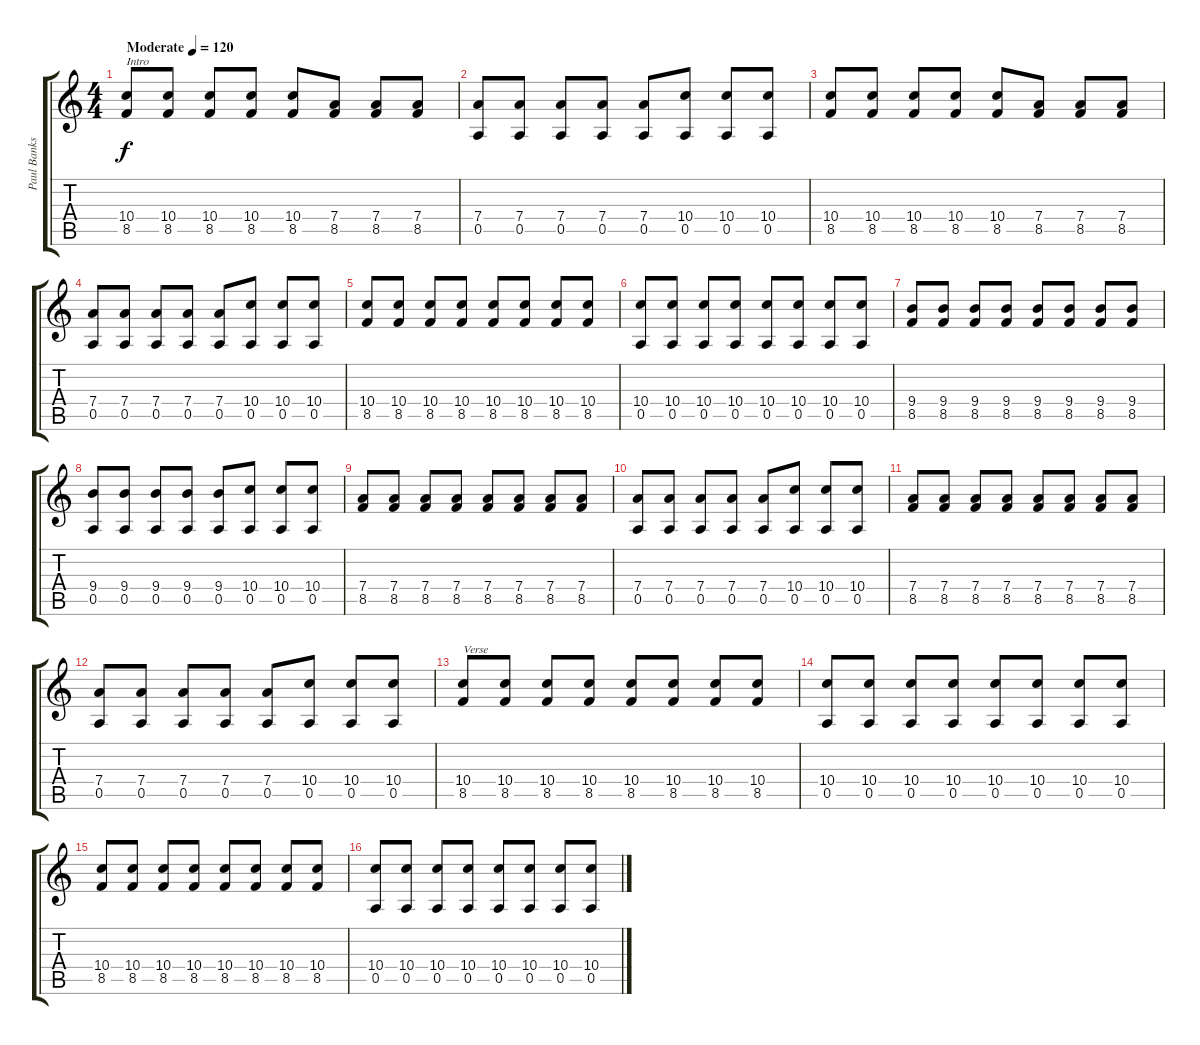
\track ("Paul Banks" "Paul Banks") {instrument overdrivenguitar}
\staff {score tabs}
\tuning (E4 B3 G3 D3 A2 E2) {hide}
\ts (4 4)
\tempo (120 "Moderate")
\clef g2
\ks c
(10.4 8.5).8{txt "Intro" dy f instrument overdrivenguitar} (10.4 8.5).8 (10.4 8.5).8 (10.4 8.5).8 (10.4 8.5).8 (7.4 8.5).8 (7.4 8.5).8 (7.4 8.5).8 |
(7.4 0.5).8 (7.4 0.5).8 (7.4 0.5).8 (7.4 0.5).8 (7.4 0.5).8 (10.4 0.5).8 (10.4 0.5).8 (10.4 0.5).8 |
(10.4 8.5).8 (10.4 8.5).8 (10.4 8.5).8 (10.4 8.5).8 (10.4 8.5).8 (7.4 8.5).8 (7.4 8.5).8 (7.4 8.5).8 |
(7.4 0.5).8 (7.4 0.5).8 (7.4 0.5).8 (7.4 0.5).8 (7.4 0.5).8 (10.4 0.5).8 (10.4 0.5).8 (10.4 0.5).8 |
(10.4 8.5).8 (10.4 8.5).8 (10.4 8.5).8 (10.4 8.5).8 (10.4 8.5).8 (10.4 8.5).8 (10.4 8.5).8 (10.4 8.5).8 |
(10.4 0.5).8 (10.4 0.5).8 (10.4 0.5).8 (10.4 0.5).8 (10.4 0.5).8 (10.4 0.5).8 (10.4 0.5).8 (10.4 0.5).8 |
(9.4 8.5).8 (9.4 8.5).8 (9.4 8.5).8 (9.4 8.5).8 (9.4 8.5).8 (9.4 8.5).8 (9.4 8.5).8 (9.4 8.5).8 |
(9.4 0.5).8 (9.4 0.5).8 (9.4 0.5).8 (9.4 0.5).8 (9.4 0.5).8 (10.4 0.5).8 (10.4 0.5).8 (10.4 0.5).8 |
(7.4 8.5).8 (7.4 8.5).8 (7.4 8.5).8 (7.4 8.5).8 (7.4 8.5).8 (7.4 8.5).8 (7.4 8.5).8 (7.4 8.5).8 |
(7.4 0.5).8 (7.4 0.5).8 (7.4 0.5).8 (7.4 0.5).8 (7.4 0.5).8 (10.4 0.5).8 (10.4 0.5).8 (10.4 0.5).8 |
(7.4 8.5).8 (7.4 8.5).8 (7.4 8.5).8 (7.4 8.5).8 (7.4 8.5).8 (7.4 8.5).8 (7.4 8.5).8 (7.4 8.5).8 |
(7.4 0.5).8 (7.4 0.5).8 (7.4 0.5).8 (7.4 0.5).8 (7.4 0.5).8 (10.4 0.5).8 (10.4 0.5).8 (10.4 0.5).8 |
(10.4 8.5).8{txt "Verse"} (10.4 8.5).8 (10.4 8.5).8 (10.4 8.5).8 (10.4 8.5).8 (10.4 8.5).8 (10.4 8.5).8 (10.4 8.5).8 |
(10.4 0.5).8 (10.4 0.5).8 (10.4 0.5).8 (10.4 0.5).8 (10.4 0.5).8 (10.4 0.5).8 (10.4 0.5).8 (10.4 0.5).8 |
(10.4 8.5).8 (10.4 8.5).8 (10.4 8.5).8 (10.4 8.5).8 (10.4 8.5).8 (10.4 8.5).8 (10.4 8.5).8 (10.4 8.5).8 |
(10.4 0.5).8 (10.4 0.5).8 (10.4 0.5).8 (10.4 0.5).8 (10.4 0.5).8 (10.4 0.5).8 (10.4 0.5).8 (10.4 0.5).8
